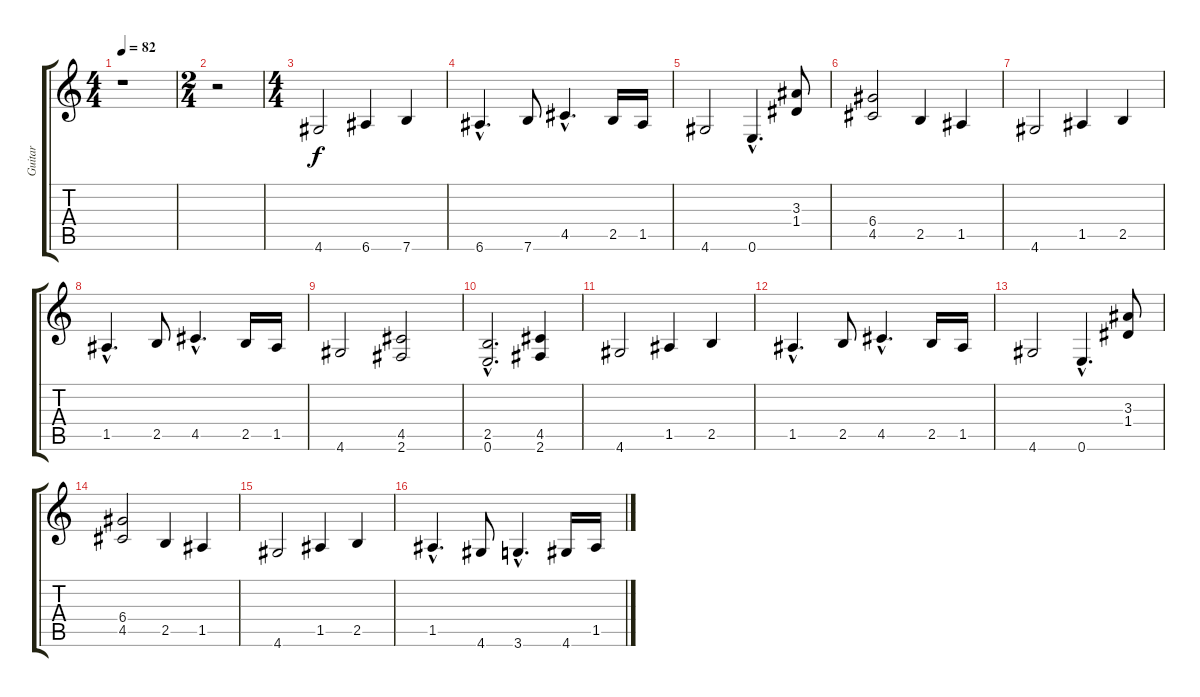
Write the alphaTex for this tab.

\track ("Guitar" "Guitar") {instrument distortionguitar}
\staff {score tabs}
\tuning (E4 B3 G3 D3 A2 E2) {hide}
\ts (4 4)
\tempo 82
\clef g2
\ks c
r.1{dy f} |
\ts (2 4)
r.2 |
\ts (4 4)
4.6.2{volume 8} 6.6.4 7.6.4 |
6.6{hac}.4{d} 7.6.8 4.5{hac}.4{d} 2.5.16 1.5.16 |
4.6.2 0.6{hac}.4{d} (3.3 1.4).8 |
(6.4 4.5).2 2.5.4 1.5.4 |
4.6.2 1.5.4 2.5.4 |
1.5{hac}.4{d} 2.5.8 4.5{hac}.4{d} 2.5.16 1.5.16 |
4.6.2 (4.5 2.6).2 |
(2.5{hac} 0.6{hac}).2{d} (4.5 2.6).4 |
4.6.2 1.5.4 2.5.4 |
1.5{hac}.4{d} 2.5.8 4.5{hac}.4{d} 2.5.16 1.5.16 |
4.6.2 0.6{hac}.4{d} (3.3 1.4).8 |
(6.4 4.5).2 2.5.4 1.5.4 |
4.6.2 1.5.4 2.5.4 |
1.5{hac}.4{d} 4.6.8 3.6{hac}.4{d} 4.6.16 1.5.16
